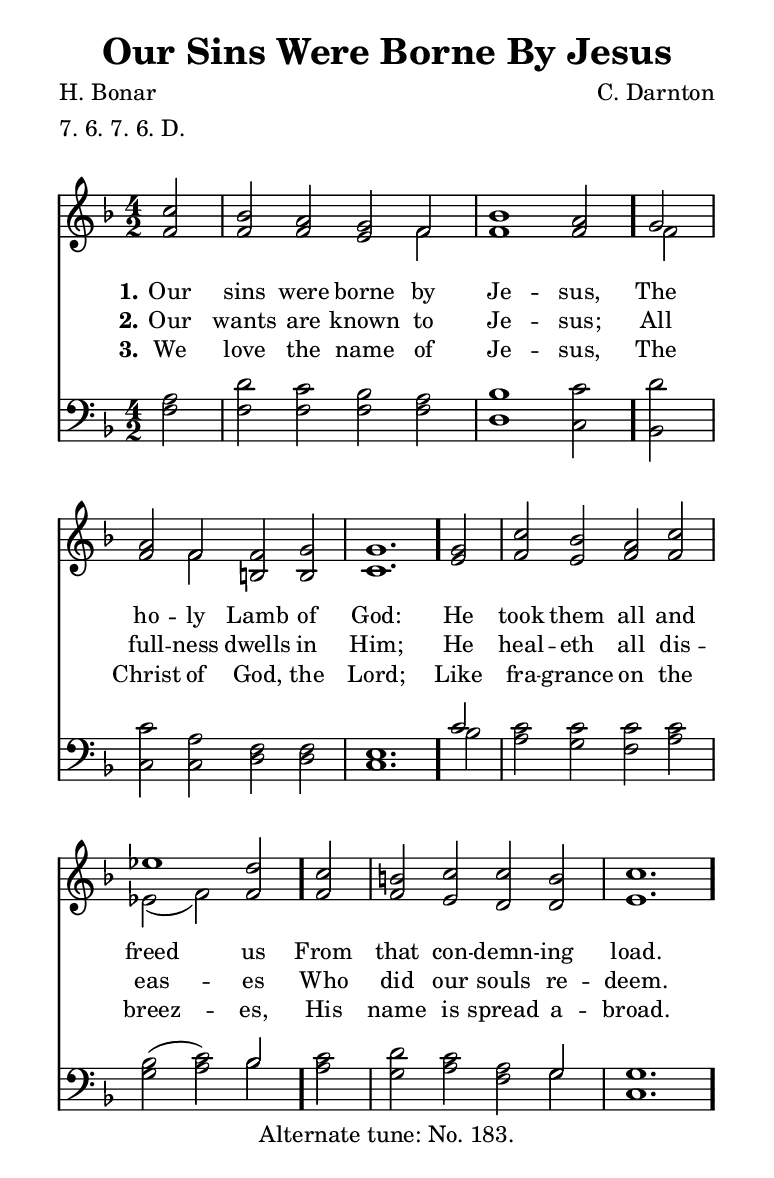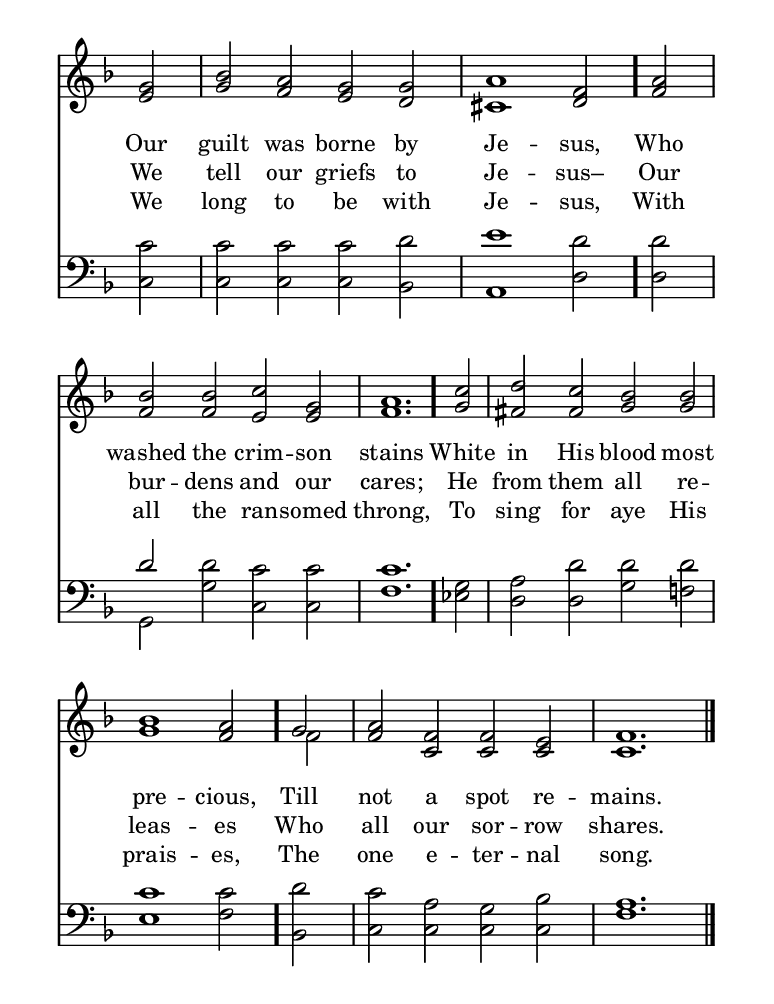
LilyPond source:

\include "common/global.ily"
\paper {
  \include "common/paper.ily"
  oddFooterMarkup = \markup { \fill-line { \on-the-fly \first-page "Alternate tune: No. 183." } }
}

\header{
  hymnnumber = "189"
  title = "Our Sins Were Borne By Jesus"
  tunename = "Bridlington"
  meter = "7. 6. 7. 6. D."
  poet = "H. Bonar"
  composer = "C. Darnton"
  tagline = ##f
}

global = {
  \include "common/overrides.ily"
  \override Staff.TimeSignature.style = #'numbered
  \time 4/2
  \override Score.MetronomeMark.transparent = ##t % hide all fermata changes too
  \tempo 2=90
  \key f \major
  \partial 2
  \autoBeamOff
}

notesSoprano = {
\global
\relative c'' {

  c2 | bes a g f | bes1 a2
  g2 | a f f g | g1. \eogbreak
  g2 | c bes a c | ees1 d2
  c2 | b c c b | c1. \eogbreak
  g2 | bes a g g | a1 f2
  a2 | bes bes c g | a1. \eogbreak
  c2 | d c bes bes | bes1 a2
  g2 | a f f e | f1.

  \bar "|."

}
}

notesAlto = {
\global
\relative e' {

  f2 | f f e f | f1 f2
  f2 | f f b, b | c1.
  e2 | f e f f | ees( f) f
  f2 | f e d d | e1.
  e2 | g f e d | cis1 d2
  f2 | f f e e | f1.
  g2 | fis fis g g | g1 f2
  f2 | f c c c | c1.

}
}

notesTenor = {
\global
\relative a {

  a2 | d c bes a | bes1 c2
  d2 | c a f f | e1.
  c'2 | c c c c | bes( c) bes
  c2 | d c a g | g1.
  c2 | c c c d | e1 d2
  d2 | d d c c | c1.
  g2 | a d d d | c1 c2
  d2 | c a g bes | a1.

}
}

notesBass = {
\global
\relative f {

  f2 f f f f | d1 c2
  bes2 | c c d d | c1.
  bes'2 | a g f a | g( a) bes
  a2 | g a f g | c,1.
  c2 | c c c bes | a1 d2
  d2 | g, g' c, c | f1.
  ees2 | d d g f! | e1 f2 % why `!` ?
  bes,2 | c c c c | f1.

}
}

wordsA = \lyricmode {
\set stanza = "1."

Our sins were borne by Je -- sus, \bar "."
The ho -- ly Lamb of God: \bar "."
He took them all and freed us \bar "."
From that con -- demn -- ing load. \bar "."
Our guilt was borne by Je -- sus, \bar "."
Who washed the crim -- son stains \bar "."
White in His blood most pre -- cious, \bar "."
Till not a spot re -- mains. \bar "."

}

wordsB = \lyricmode {
\set stanza = "2."

Our wants are known to Je -- sus;
All full -- ness dwells in Him;
He heal -- eth all dis -- eas -- es
Who did our souls re -- deem.
We tell our griefs to Je -- sus–
Our bur -- dens and our cares;
He from them all re -- leas -- es
Who all our sor -- row shares.

}

wordsC = \lyricmode {
\set stanza = "3."

We love the name of Je -- sus,
The Christ of God, the Lord;
Like fra -- grance on the breez -- es,
His name is spread a -- broad.
We long to be with Je -- sus,
With all the ran -- somed throng,
To sing for aye His prais -- es,
The one e -- ter -- nal song.

}

\score {
  \context ChoirStaff <<
    \context Staff = upper <<
      \set Staff.autoBeaming = ##f
      \set ChoirStaff.systemStartDelimiter = #'SystemStartBar
      \set ChoirStaff.printPartCombineTexts = ##f
      \partcombine #'(2 . 9) \notesSoprano \notesAlto
      \context NullVoice = sopranos { \voiceOne << \notesSoprano >> }
      \context NullVoice = altos { \voiceTwo << \notesAlto >> }
      \context Lyrics = one   \lyricsto sopranos \wordsA
      \context Lyrics = two   \lyricsto sopranos \wordsB
      \context Lyrics = three \lyricsto sopranos \wordsC
    >>
    \context Staff = men <<
      \set Staff.autoBeaming = ##f
      \clef bass
      \set ChoirStaff.printPartCombineTexts = ##f
      \partcombine #'(2 . 9) \notesTenor \notesBass
      \context NullVoice = tenors { \voiceOne << \notesTenor >> }
      \context NullVoice = basses { \voiceTwo << \notesBass >> }
    >>
  >>
  \layout {
    \include "common/layout.ily"
  }
  \midi{
    \include "common/midi.ily"
  }
}

\version "2.19.49"  % necessary for upgrading to future LilyPond versions.

% vi:set et ts=2 sw=2 ai nocindent syntax=lilypond:
